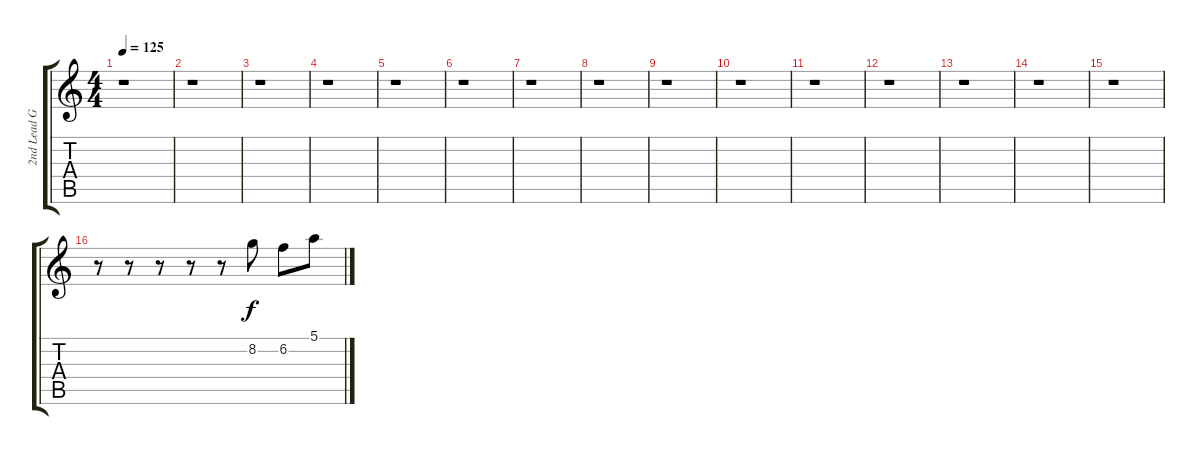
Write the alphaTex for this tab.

\track ("2nd Lead Guitar + Additional Guitar" "2nd Lead G") {instrument distortionguitar}
\staff {score tabs}
\tuning (E4 B3 G3 D3 A2 D2) {hide}
\ts (4 4)
\tempo 125
\clef g2
\ks c
r.1{dy f} |
r.1 |
r.1 |
r.1 |
r.1 |
r.1 |
r.1 |
r.1 |
r.1 |
r.1 |
r.1 |
r.1 |
r.1 |
r.1 |
r.1 |
r.8 r.8 r.8 r.8 r.8 8.2.8 6.2.8 5.1.8
